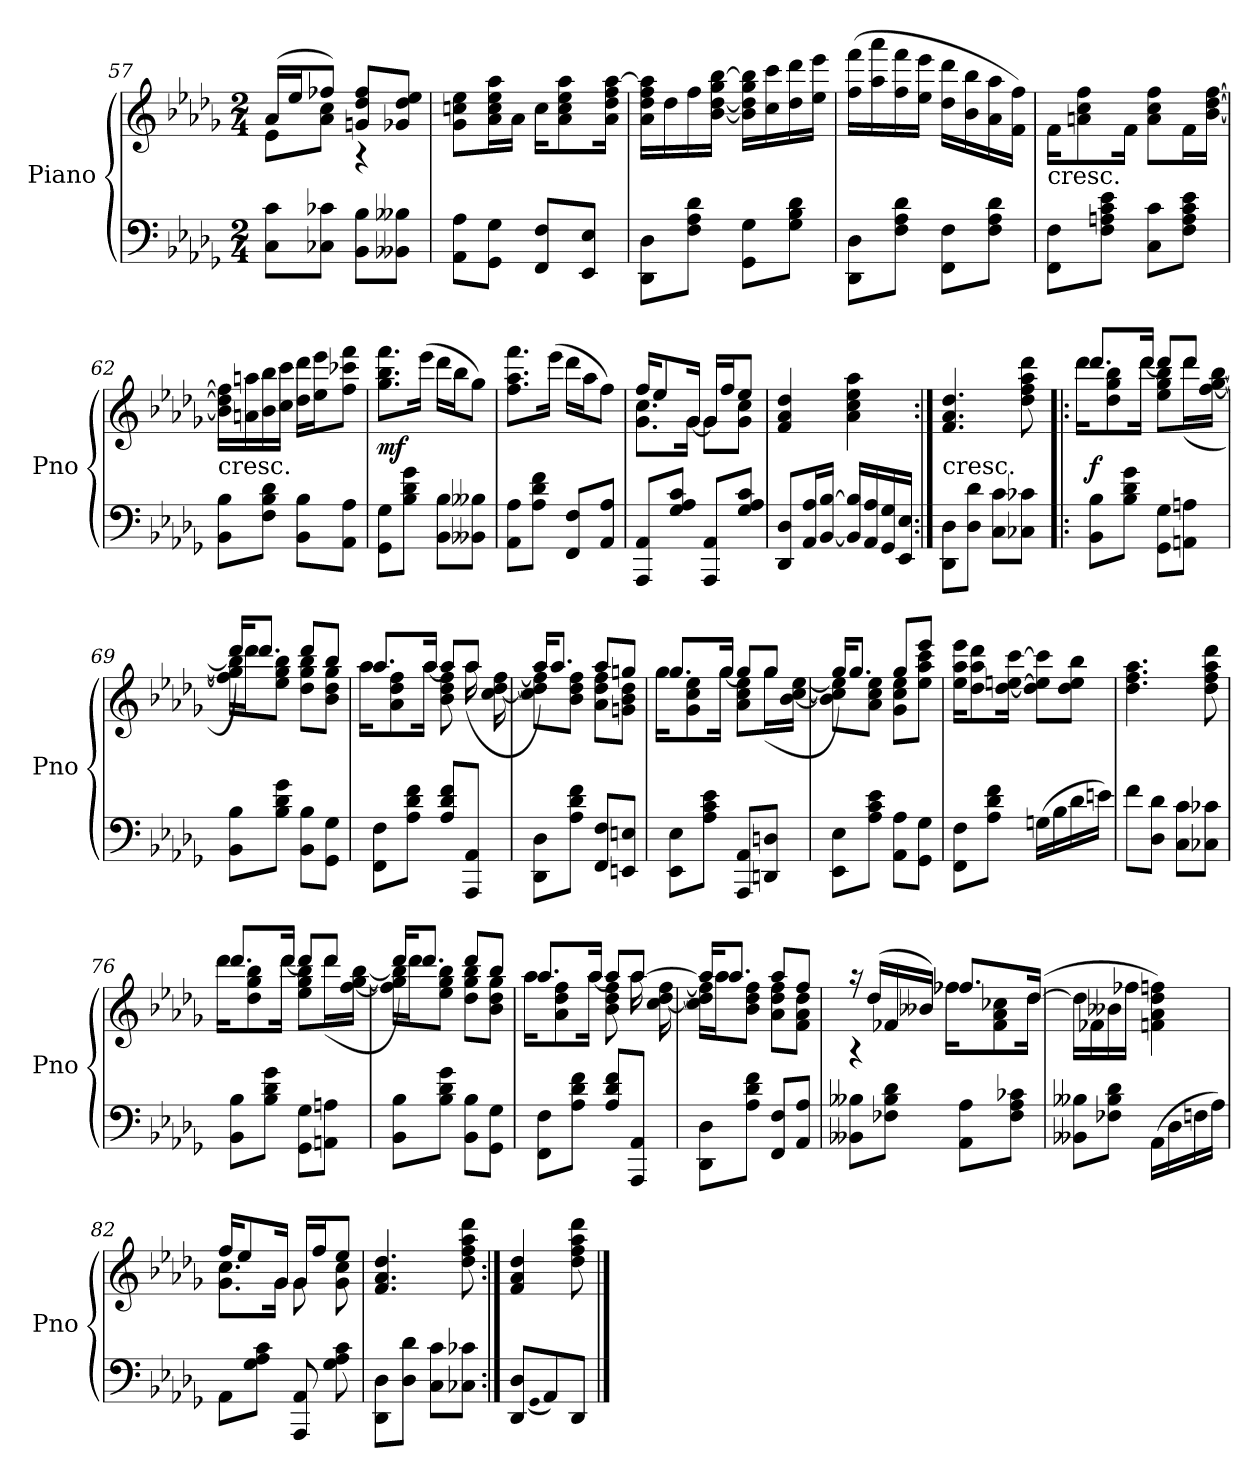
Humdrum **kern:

**kern	**kern	**dynam
*part1	*part1	*part1
*staff2	*staff1	*staff1/2
*I"Piano	*	*
*I'Pno	*	*
*clefF4	*clefG2	*
*k[b-e-a-d-g-]	*k[b-e-a-d-g-]	*
*M2/4	*M2/4	*
=57	=57	=57
*	*^	*
8C 8cL	(16a-LL	8e-L	.
.	16ee-J	.	.
8C-X 8c-XJ	8ff-XJ)	8a- 8ccJ	.
8BB- 8B-L	8gn 8dd- 8ff-L	4r	.
8BB--X 8B--XJ	8g-X 8dd- 8ee-J	.	.
*	*v	*v	*
=58	=58	=58
8AA- 8A-L	8g- 8ccn 8ee-L	.
8GG- 8G-J	16a- 16cc 16ee- 16aa-L	.
.	16a-JJ	.
8FF 8FL	16ccKL	.
.	8a- 8cc 8ee- 8aa-	.
8EE- 8E-J	.	.
.	16a- 16dd- 16ff [16aa-Jk	.
=59	=59	=59
8DD- 8D-L	16a- 16dd- 16ff 16aa-]LL	.
.	16dd-	.
8F 8A- 8d-J	16ff	.
.	[16b- [16dd- 16gg- [16bb-JJ	.
8GG- 8G-L	16b-] 16dd-] 16gg- 16bb-]LL	.
.	16cc 16ccc	.
8G- 8B- 8d-J	16dd- 16ddd-	.
.	16ee- 16eee-JJ	.
=60	=60	=60
8DD- 8D-L	(16ff 16fffLL	.
.	16aa- 16aaa-	.
8F 8A- 8d-J	16ff 16fff	.
.	16ee- 16eee-JJ	.
8FF 8FL	16dd- 16ddd-LL	.
.	16b- 16bb-	.
8F 8A- 8d-J	16a- 16aa-	.
.	16f 16ffJJ)	.
=61	=61	=61
!	!LO:TX:c:t=cresc.	!
8FF 8FL	16fKL	.
.	8an 8cc 8ff	.
8F 8An 8c 8e-J	.	.
.	16fJk	.
8C 8cL	8a 8cc 8ffL	.
8F 8A 8c 8e-J	16fL	.
.	[16b- [16dd- [16ffJJ	.
=62	=62	=62
!	!LO:TX:c:t=cresc.	!
8BB- 8B-L	16b-] 16dd-] 16ff]LL	.
.	16an 16aan	.
8F 8B- 8d-J	16b- 16bb-	.
.	16cc 16cccJJ	.
8BB- 8B-L	16dd- 16ddd-LL	.
.	16ee- 16eee-J	.
8AA- 8A-J	8ff 8ccc-X 8fffJ	.
=63	=63	=63
8GG- 8G-L	8.gg- 8.bb- 8.fffL	mf
8B- 8d- 8g-J	.	.
.	(16eee-Jk	.
8BB- 8B-L	16ddd-LL	.
.	16bb-J	.
8BB--X 8B--XJ	8gg-J)	.
=64	=64	=64
8AA- 8A-L	8.ff 8.aa- 8.fffL	.
8A- 8d- 8fJ	.	.
.	(16eee-Jk	.
8FF 8FL	16ddd-LL	.
.	16aa-J	.
8AA- 8A-J	8ffJ)	.
=65	=65	=65
*	*^	*
8AAA- 8AA-L	16ffKL	8.g- 8.ccL	.
.	8ee-	.	.
8G- 8A- 8cJ	.	.	.
.	16g-Jk	[16g-Jk	.
8AAA- 8AA-L	16g-LL	8g-L]	.
.	16ffJ	.	.
8G- 8A- 8cJ	8ee-J	8g- 8ccJ	.
*	*v	*v	*
=66	=66	=66
8DD- 8D-L	4f 4a- 4dd-	.
16AA- 16A-L	.	.
[16BB- [16B-JJ	.	.
16BB-] 16B-]LL	4a- 4cc 4ee- 4aa-	.
16AA- 16A-	.	.
16GG- 16G-	.	.
16EE- 16E-JJ	.	.
=67:|!	=67:|!	=67:|!
!	!LO:TX:c:t=cresc.	!
8DD- 8D-L	4.f 4.a- 4.dd-	.
8D- 8d-J	.	.
8C 8cL	.	.
8C-X 8c-XJ	8dd- 8ff 8aa- 8ddd-	.
=68!|:	=68!|:	=68!|:
*	*^	*
8BB- 8B-L	8.ddd-L	16ddd-KL	f
.	.	8dd- 8gg- 8bb-	.
8B- 8d- 8g-J	.	.	.
.	16ddd-Jk	[16ddd-Jk	.
8GG- 8G-L	8ddd-L]	8ee- 8gg- 8bb-L	.
8AAn 8AnJ	8ddd-J	(16ddd-L	.
.	.	[16ff [16gg- [16bb-JJ	.
=69	=69	=69	=69
8BB- 8B-L	16ddd-KL)	16ff] 16gg-] 16bb-]LL	.
.	8.ddd-J	16ddd-J	.
8B- 8d- 8g-J	.	8ee- 8gg- 8bb-J	.
8BB- 8B-L	8ddd-L	8dd- 8gg- 8bb-L	.
8GG- 8G-J	8bb-J	8b- 8dd- 8gg-J	.
=70	=70	=70	=70
8FF 8FL	8.aa-L	16aa-KL	.
.	.	8a- 8dd- 8ff	.
8A- 8d- 8fJ	.	.	.
.	16aa-Jk	[16aa-Jk	.
8A- 8d- 8fL	8aa-L]	8b- 8dd- 8ff	.
8AAA- 8AA-J	8aa-J	(16aa-	.
.	.	[16cc [16dd- [16ff	.
=71	=71	=71	=71
8DD- 8D-L	16aa-KL)	8cc] 8dd-] 8ff]L	.
.	8.aa-J	.	.
8A- 8d- 8fJ	.	8b- 8dd- 8ffJ	.
8FF 8FL	8aa-L	8a- 8dd- 8ffL	.
8EEn 8EnJ	8ggnJ	8gn 8b- 8dd-J	.
=72	=72	=72	=72
8EE- 8E-L	8.gg-L	16gg-KL	.
.	.	8g- 8cc 8ee-	.
8A- 8c 8e-J	.	.	.
.	16gg-Jk	[16gg-Jk	.
8AAA- 8AA-L	8gg-L]	8a- 8cc 8ee-L	.
8DDn 8DnJ	8gg-J	(16gg-L	.
.	.	[16b- [16cc [16ee-JJ	.
=73	=73	=73	=73
8EE- 8E-L	16gg-KL)	8b-] 8cc] 8ee-]L	.
.	8.gg-J	.	.
8A- 8c 8e-J	.	8a- 8cc 8ee-J	.
8AA- 8A-L	8gg-L	8g- 8cc 8ee-L	.
8GG- 8G-J	8eee-J	8ee- 8aa- 8cccJ	.
*	*v	*v	*
=74	=74	=74
8FF 8FL	16ee- 16aa- 16eee-KL	.
.	8dd- 8aa- 8ddd-	.
8A- 8d- 8fJ	.	.
.	[16dd- [16een [16cccJk	.
(16GnLL	8dd-] 8ee] 8ccc]L	.
16B-	.	.
16d-	8dd- 8ee 8bb-J	.
16enJJ)	.	.
=75	=75	=75
8fL	4.dd- 4.ff 4.aa-	.
8D- 8d-J	.	.
8C 8cL	.	.
8C-X 8c-XJ	8dd- 8ff 8aa- 8ddd-	.
=76	=76	=76
*	*^	*
8BB- 8B-L	8.ddd-L	16ddd-KL	.
.	.	8dd- 8gg- 8bb-	.
8B- 8d- 8g-J	.	.	.
.	16ddd-Jk	[16ddd-Jk	.
8GG- 8G-L	8ddd-L]	8ee- 8gg- 8bb-L	.
8AAn 8AnJ	8ddd-J	(16ddd-L	.
.	.	[16ff [16gg- [16bb-JJ	.
=77	=77	=77	=77
8BB- 8B-L	16ddd-KL)	16ff] 16gg-] 16bb-]LL	.
.	8.ddd-J	16ddd-J	.
8B- 8d- 8g-J	.	8ee- 8gg- 8bb-J	.
8BB- 8B-L	8ddd-L	8dd- 8gg- 8bb-L	.
8GG- 8G-J	8bb-J	8b- 8dd- 8gg-J	.
=78	=78	=78	=78
8FF 8FL	8.aa-L	16aa-KL	.
.	.	8a- 8dd- 8ff	.
8A- 8d- 8fJ	.	.	.
.	16aa-Jk	[16aa-Jk	.
8A- 8d- 8fL	8aa-L]	8b- 8dd- 8ff	.
8AAA- 8AA-J	[8aa-J	16aa-	.
.	.	[16cc [16dd- [16ff	.
=79	=79	=79	=79
8DD- 8D-L	16aa-KL]	16cc] 16dd-] 16ff]LL	.
.	8.aa-J	16aa-J	.
8A- 8d- 8fJ	.	8b- 8dd- 8ffJ	.
8FF 8FL	8aa-L	8a- 8dd- 8ffL	.
8AA- 8A-J	8ffJ	8f 8a- 8dd-J	.
=80	=80	=80	=80
8BB--X 8B--XL	16r	4r	.
.	(16dd-LL	.	.
8F-X 8B-- 8d-J	16f-X	.	.
.	16b--XJJ)	.	.
8AA- 8A-L	8.ff-XL	16ff-XKL	.
.	.	8f- 8a- 8cc-X	.
8F- 8A- 8c-XJ	.	.	.
.	([16dd-Jk	16dd-Jk	.
*	*v	*v	*
=81	=81	=81
8BB--X 8B--XL	16dd-LL]	.
.	16f-X	.
8F-X 8B-- 8d-J	16b--X	.
.	16ff-XJJ	.
(16AA-LL	4fn 4a- 4dd- 4ffn)	.
16D-	.	.
16Fn	.	.
16A-JJ)	.	.
=82	=82	=82
*	*^	*
8AA-L	16ffKL	8.g- 8.ccL	.
.	8ee-	.	.
8G- 8A- 8cJ	.	.	.
.	16g-Jk	16g-Jk	.
8AAA- 8AA-	16g-LL	8g-	.
.	16ffJ	.	.
8G- 8A- 8c	8ee-J	8g- 8cc	.
*	*v	*v	*
=83	=83	=83
8DD- 8D-L	4.f 4.a- 4.dd-	.
8D- 8d-J	.	.
8C 8cL	.	.
8C-X 8c-XJ	8dd- 8ff 8aa- 8ddd-	.
=84:|!	=84:|!	=84:|!
8DD- 8D-L	4f 4a- 4dd-	.
(qGG-	.	.
8AA-)	.	.
8DD-J	8dd- 8ff 8aa- 8ddd-	.
==	==	==
*-	*-	*-
